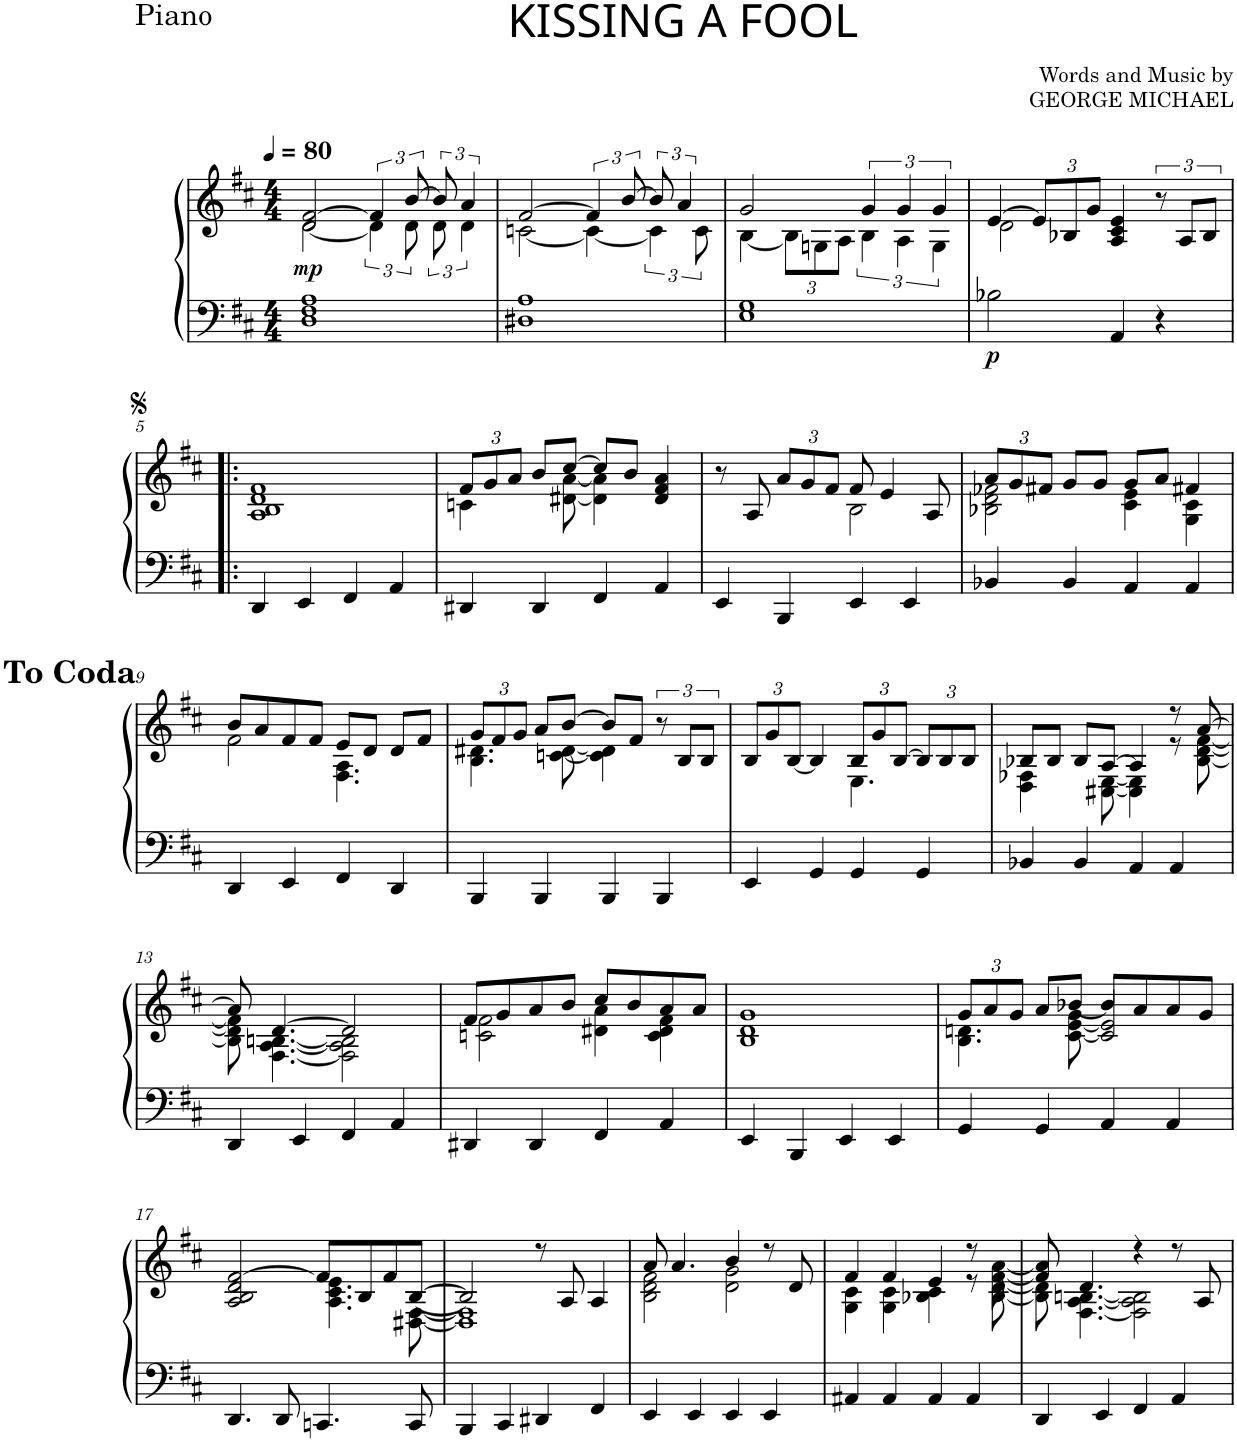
**kern	**kern	**dynam
*part1	*part1	*part1
*staff2	*staff1	*staff1/2
*I"Piano	*	*
*I'P	*	*
*clefF4	*clefG2	*
*k[f#c#]	*k[f#c#]	*
*M4/4	*M4/4	*
*MM80	*MM80	*
=1	=1	=1
*	*^	*
!	!	!	!LO:DY:b
1D 1F# 1A	2d/ [2f#/	[<2d\	mp
.	6f#/]	6d\]	.
.	[>12b/	12d\	.
.	12b/]	12d\	.
.	6a/	6d\	.
=2	=2	=2	=2
1D#X 1A	[>2f#/	[<2cn\	.
.	6f#/]	4c\_	.
.	[12b/	.	.
.	12b/]	6c\]	.
.	6a/	.	.
.	.	12c\	.
=3	=3	=3	=3
1E 1G	2g/	[<4B\	.
*	*	*Xbrackettup	*
.	.	12B\L]	.
.	.	12Gn\	.
.	.	12A\J	.
*	*brackettup	*	*
.	6g/	6B\	.
.	6g/	6A\	.
.	6g/	6G\	.
=4	=4	=4	=4
!	!	!	!LO:DY:b=2
2B-X\	[>4e/	2d\	p
*	*Xbrackettup	*	*
.	12e/L]	.	.
.	12B-X/	.	.
.	12g/J	.	.
4AA/	4A/ 4c#/ 4e/	2ryy	.
*	*brackettup	*	*
4r	12r	.	.
.	12A/L	.	.
.	12B-/J	.	.
*	*v	*v	*
!!LO:LB:g=z
=5!|:	=5!|:	=5!|:
4DD/	1A 1B 1d 1f#	.
4EE/	.	.
4FF#/	.	.
4AA/	.	.
=6	=6	=6
*	*Xbrackettup	*
*	*^	*
4DD#X/	12f#/L	4cn\	.
.	12g/	.	.
.	12a/J	.	.
4DD#/	8b/L	8ryy	.
.	[>8cc#/J	[8d#X\ [8a\	.
4FF#/	8cc#/L]	4d#\] 4a\]	.
.	8b/J	.	.
4AA/	4d#/ 4f#/ 4a/	4ryy	.
=7	=7	=7	=7
4EE/	8r	2ryy	.
.	8A/	.	.
4BBB/	12a/L	.	.
.	12g/	.	.
.	12f#/J	.	.
4EE/	8f#/	2B\	.
.	4e/	.	.
4EE/	.	.	.
.	8A/	.	.
=8	=8	=8	=8
4BB-X/	12a/L	2B-X\ 2d\ 2f-X\	.
.	12g/	.	.
.	12f#X/J	.	.
4BB-/	8g/L	.	.
.	8g/J	.	.
4AA/	8g/L	4c#\ 4e\	.
.	8a/J	.	.
4AA/	4f#X/	4G\ 4c#\	.
!!LO:LB:g=z	!!
=9	=9	=9	=9
4DD/	8b/L	2f#\	.
.	8a/	.	.
4EE/	8f#/	.	.
.	8f#/J	.	.
4FF#/	8e/L	4.F#\ 4.A\	.
.	8d/J	.	.
4DD/	8d/L	.	.
.	8f#/J	8ryy	.
!	!	!LO:TX:a:t=<b><font size="15"/>To Coda</b>	!
!LO:TX:a:t=<b><font size="15"/>To Coda</b>	!	!	!
=10	=10	=10	=10
4BBB/	12g/L	4.B\ 4.d#X\	.
.	12f#/	.	.
.	12g/J	.	.
4BBB/	8a/L	.	.
.	[8b/J	[8cn\ [8d#\	.
4BBB/	8b/L]	4c\] 4d#\]	.
.	8f#/J	.	.
*	*brackettup	*	*
4BBB/	12r	4ryy	.
.	12B/L	.	.
.	12B/J	.	.
=11	=11	=11	=11
*	*Xbrackettup	*	*
4EE/	12B/L	2ryy	.
.	12g/	.	.
.	[12B/J	.	.
4GG/	4B/]	.	.
4GG/	12B/L	4.E\	.
.	12g/	.	.
.	[12B/J	.	.
4GG/	12B/L]	.	.
.	12B/	.	.
.	.	8ryy	.
.	12B/J	.	.
=12	=12	=12	=12
4BB-X/	8B-X/L	4D\ 4F-X\	.
.	8B-/J	.	.
4BB-/	8B-/L	8ryy	.
.	[>8A/J	[8C#X\ [8E\	.
4AA/	4A/]	4C#\] 4E\]	.
4AA/	8r	8r	.
.	[8a/	[8B-\ [8d\ [8f#\	.
!!LO:LB:g=z	!!
=13	=13	=13	=13
4DD/	8a/]	8B-\] 8d\] 8f#\]	.
.	[4.d/	[4.F#\ [4.A\ [4.Bn\	.
4EE/	.	.	.
4FF#/	2d/]	2F#\] 2A\] 2B\]	.
4AA/	.	.	.
=14	=14	=14	=14
4DD#X/	8f#/L	2cn\ 2f#\	.
.	8g/	.	.
4DD#/	8a/	.	.
.	8b/J	.	.
4FF#/	8cc#/L	4d#X\ 4a\	.
.	8b/	.	.
4AA/	8a/	4c\ 4d#\ 4f#\	.
.	8a/J	.	.
=15	=15	=15	=15
4EE/	1g	1B 1d	.
4BBB/	.	.	.
4EE/	.	.	.
4EE/	.	.	.
=16	=16	=16	=16
4GG/	12g/L	4.B\ 4.dn\	.
.	12a/	.	.
.	12g/J	.	.
4GG/	8a/L	.	.
.	[<8b-X/J	[8c#\ [8e\ 8g\	.
4AA/	8b-/L]	2c#/] 2e/]	.
.	8a/	.	.
4AA/	8a/	.	.
.	8g/J	.	.
!!LO:LB:g=z	!!
=17	=17	=17	=17
4.DD/	2A/ 2B/ 2d/ [2f#/	2ryy	.
8DD/	.	.	.
4.CCn/	8f#/L]	4.A\ 4.c#\ 4.e\	.
.	8B/	.	.
.	8f#/	.	.
8CC/	(<[8B/J	[8D#X\ [8F#\	.
=18	=18	=18	=18
4BBB/	2B/])	1D#] 1F#]	.
4CC#/	.	.	.
4DD#X/	8r	.	.
.	8A/	.	.
4FF#/	4A/	.	.
=19	=19	=19	=19
4EE/	8a/	2B\ 2d\ 2f#\	.
.	4.a/	.	.
4EE/	.	.	.
4EE/	4b/	2d\ 2g\	.
4EE/	8r	.	.
.	8d/	.	.
=20	=20	=20	=20
4AA#X/	4f#/	4G\ 4c#\	.
4AA#/	4f#/	4G\ 4c#\	.
4AA#/	4e/	4B-X\ 4c#\	.
4AA#/	8r	8r	.
.	[8f#\ [8a\	[8B-\ [8d\	.
=21	=21	=21	=21
4DD/	8f#/] 8a/]	8B-\] 8d\]	.
.	4.d/	[4.F#\ [4.A\ [4.Bn\	.
4EE/	.	.	.
4FF#/	4r	2F#\] 2A\] 2B\]	.
4AA/	8r	.	.
.	8A/	.	.
*	*v	*v	*
=	=	=
*-	*-	*-
